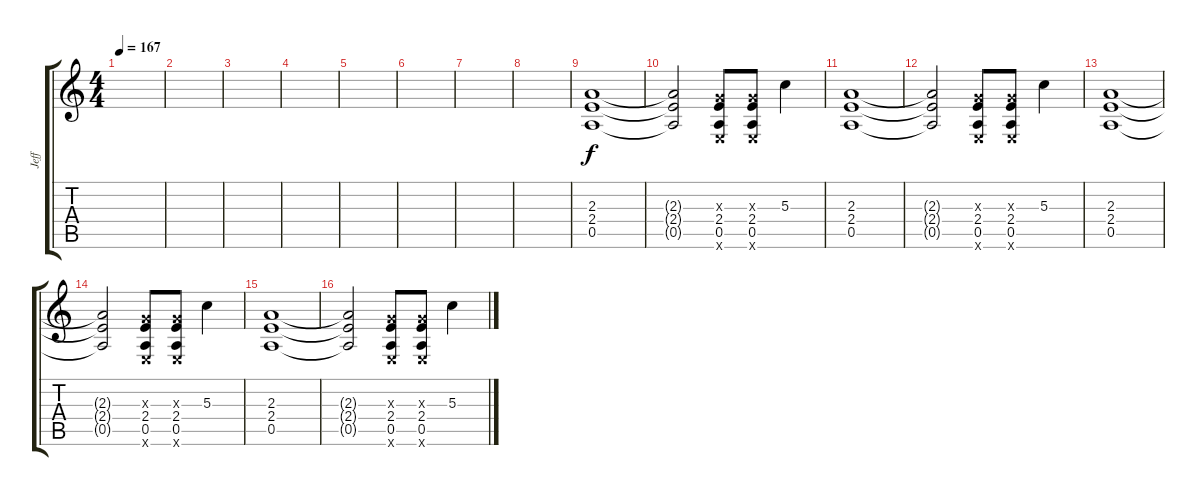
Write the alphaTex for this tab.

\track ("Jeff" "Jeff") {instrument distortionguitar}
\staff {score tabs}
\tuning (E4 B3 G3 D3 A2 E2) {hide}
\ts (4 4)
\tempo 167
\clef g2
\ks c
|
|
|
|
|
|
|
|
(2.3 2.4 0.5).1 |
(2.3{t} 2.4{t} 0.5{t}).2 (0.3{x} 2.4 0.5 0.6{x}).8 (0.3{x} 2.4 0.5 0.6{x}).8 5.3.4{volume 16 instrument guitarharmonics} |
(2.3 2.4 0.5).1{volume 14 instrument distortionguitar} |
(2.3{t} 2.4{t} 0.5{t}).2 (0.3{x} 2.4 0.5 0.6{x}).8 (0.3{x} 2.4 0.5 0.6{x}).8 5.3.4{volume 16 instrument guitarharmonics} |
(2.3 2.4 0.5).1{volume 14 instrument distortionguitar} |
(2.3{t} 2.4{t} 0.5{t}).2 (0.3{x} 2.4 0.5 0.6{x}).8 (0.3{x} 2.4 0.5 0.6{x}).8 5.3.4{volume 16 instrument guitarharmonics} |
(2.3 2.4 0.5).1{volume 14 instrument distortionguitar} |
(2.3{t} 2.4{t} 0.5{t}).2 (0.3{x} 2.4 0.5 0.6{x}).8 (0.3{x} 2.4 0.5 0.6{x}).8 5.3.4{volume 16 instrument guitarharmonics}
